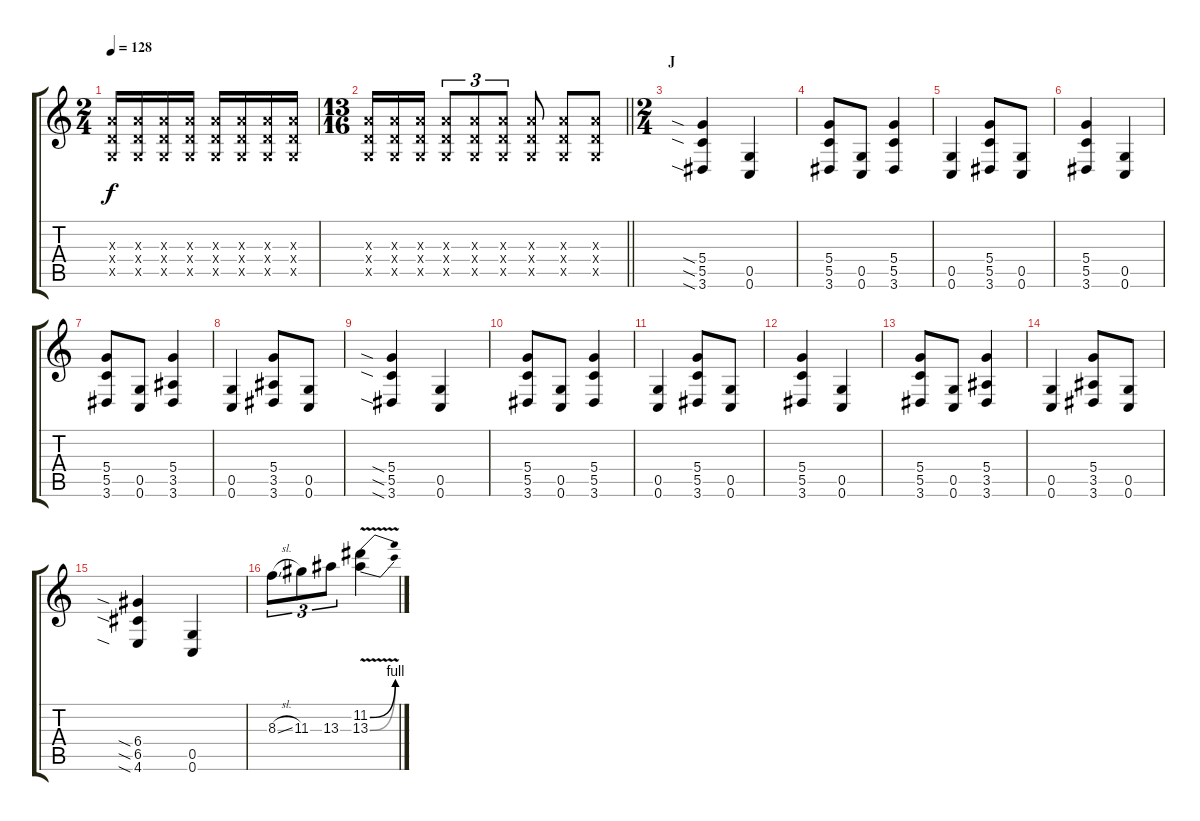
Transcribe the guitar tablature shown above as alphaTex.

\track "" {instrument distortionguitar}
\staff {score tabs}
\tuning (G4 E4 A3 D3 G2 C2) {hide}
\ts (2 4)
\tempo 128
\clef g2
\ks c
(0.3{x} 0.4{x} 0.5{x}).16{dy f} (0.3{x} 0.4{x} 0.5{x}).16 (0.3{x} 0.4{x} 0.5{x}).16 (0.3{x} 0.4{x} 0.5{x}).16 (0.3{x} 0.4{x} 0.5{x}).16 (0.3{x} 0.4{x} 0.5{x}).16 (0.3{x} 0.4{x} 0.5{x}).16 (0.3{x} 0.4{x} 0.5{x}).16 |
\ts (13 16)
\barLineRight lightlight
(0.3{x} 0.4{x} 0.5{x}).16 (0.3{x} 0.4{x} 0.5{x}).16 (0.3{x} 0.4{x} 0.5{x}).16 (0.3{x} 0.4{x} 0.5{x}).8{tu (3 2)} (0.3{x} 0.4{x} 0.5{x}).8{tu (3 2)} (0.3{x} 0.4{x} 0.5{x}).8{tu (3 2)} (0.3{x} 0.4{x} 0.5{x}).8 (0.3{x} 0.4{x} 0.5{x}).8 (0.3{x} 0.4{x} 0.5{x}).8 |
\ts (2 4)
\section ("" "J")
(5.4{sia} 5.5{sia} 3.6{sia}).4 (0.5 0.6).4 |
(5.4 5.5 3.6).8 (0.5 0.6).8 (5.4 5.5 3.6).4 |
(0.5 0.6).4 (5.4 5.5 3.6).8 (0.5 0.6).8 |
(5.4 5.5 3.6).4 (0.5 0.6).4 |
(5.4 5.5 3.6).8 (0.5 0.6).8 (5.4 3.5 3.6).4 |
(0.5 0.6).4 (5.4 3.5 3.6).8 (0.5 0.6).8 |
(5.4{sia} 5.5{sia} 3.6{sia}).4 (0.5 0.6).4 |
(5.4 5.5 3.6).8 (0.5 0.6).8 (5.4 5.5 3.6).4 |
(0.5 0.6).4 (5.4 5.5 3.6).8 (0.5 0.6).8 |
(5.4 5.5 3.6).4 (0.5 0.6).4 |
(5.4 5.5 3.6).8 (0.5 0.6).8 (5.4 3.5 3.6).4 |
(0.5 0.6).4 (5.4 3.5 3.6).8 (0.5 0.6).8 |
(6.4{sia} 6.5{sia} 4.6{sia}).4 (0.5 0.6).4 |
8.3{sl}.8{tu (3 2)} 11.3.8{tu (3 2)} 13.3.8{tu (3 2)} (11.2{be (bend 0 0 60 4)} 13.3{be (bend 0 0 60 4) v}).4
